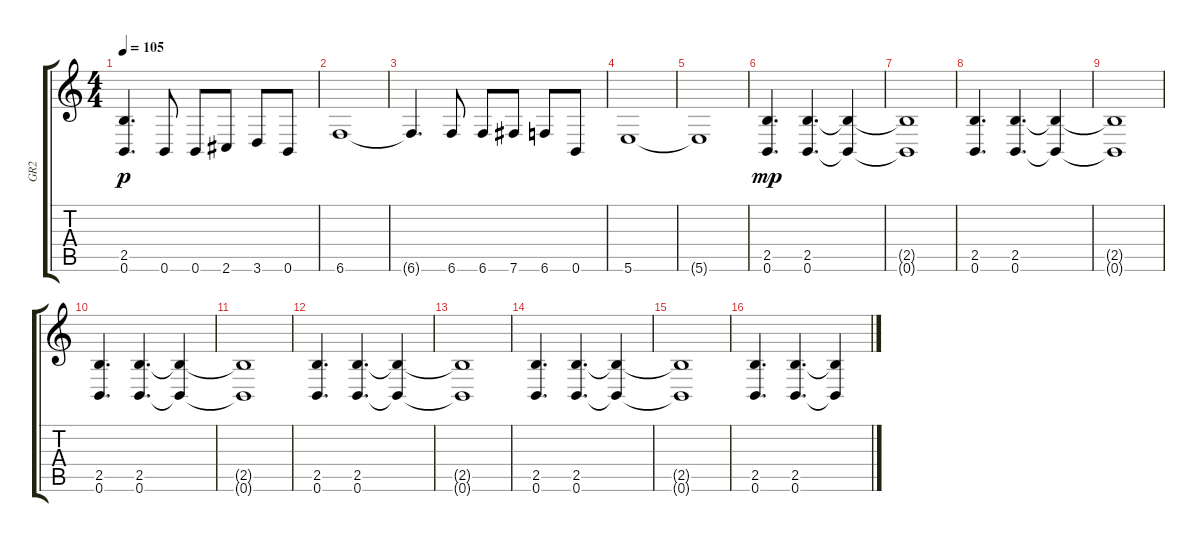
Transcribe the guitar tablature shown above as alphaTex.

\track ("GR2" "GR2") {instrument overdrivenguitar}
\staff {score tabs}
\tuning (E4 B3 G3 D3 A2 B1) {hide}
\ts (4 4)
\tempo 105
\clef g2
\ks c
(2.5{t} 0.6{t}).4{d dy p} 0.6.8 0.6.8 2.6.8 3.6.8 0.6.8 |
6.6.1 |
6.6{t}.4{d} 6.6.8 6.6.8 7.6.8 6.6.8 0.6.8 |
5.6.1 |
5.6{t}.1 |
(2.5 0.6).4{d dy mp} (2.5 0.6).4{d} (2.5{t} 0.6{t}).4 |
(2.5{t} 0.6{t}).1 |
(2.5 0.6).4{d} (2.5 0.6).4{d} (2.5{t} 0.6{t}).4 |
(2.5{t} 0.6{t}).1 |
(2.5 0.6).4{d} (2.5 0.6).4{d} (2.5{t} 0.6{t}).4 |
(2.5{t} 0.6{t}).1 |
(2.5 0.6).4{d} (2.5 0.6).4{d} (2.5{t} 0.6{t}).4 |
(2.5{t} 0.6{t}).1 |
(2.5 0.6).4{d} (2.5 0.6).4{d} (2.5{t} 0.6{t}).4 |
(2.5{t} 0.6{t}).1 |
(2.5 0.6).4{d} (2.5 0.6).4{d} (2.5{t} 0.6{t}).4
